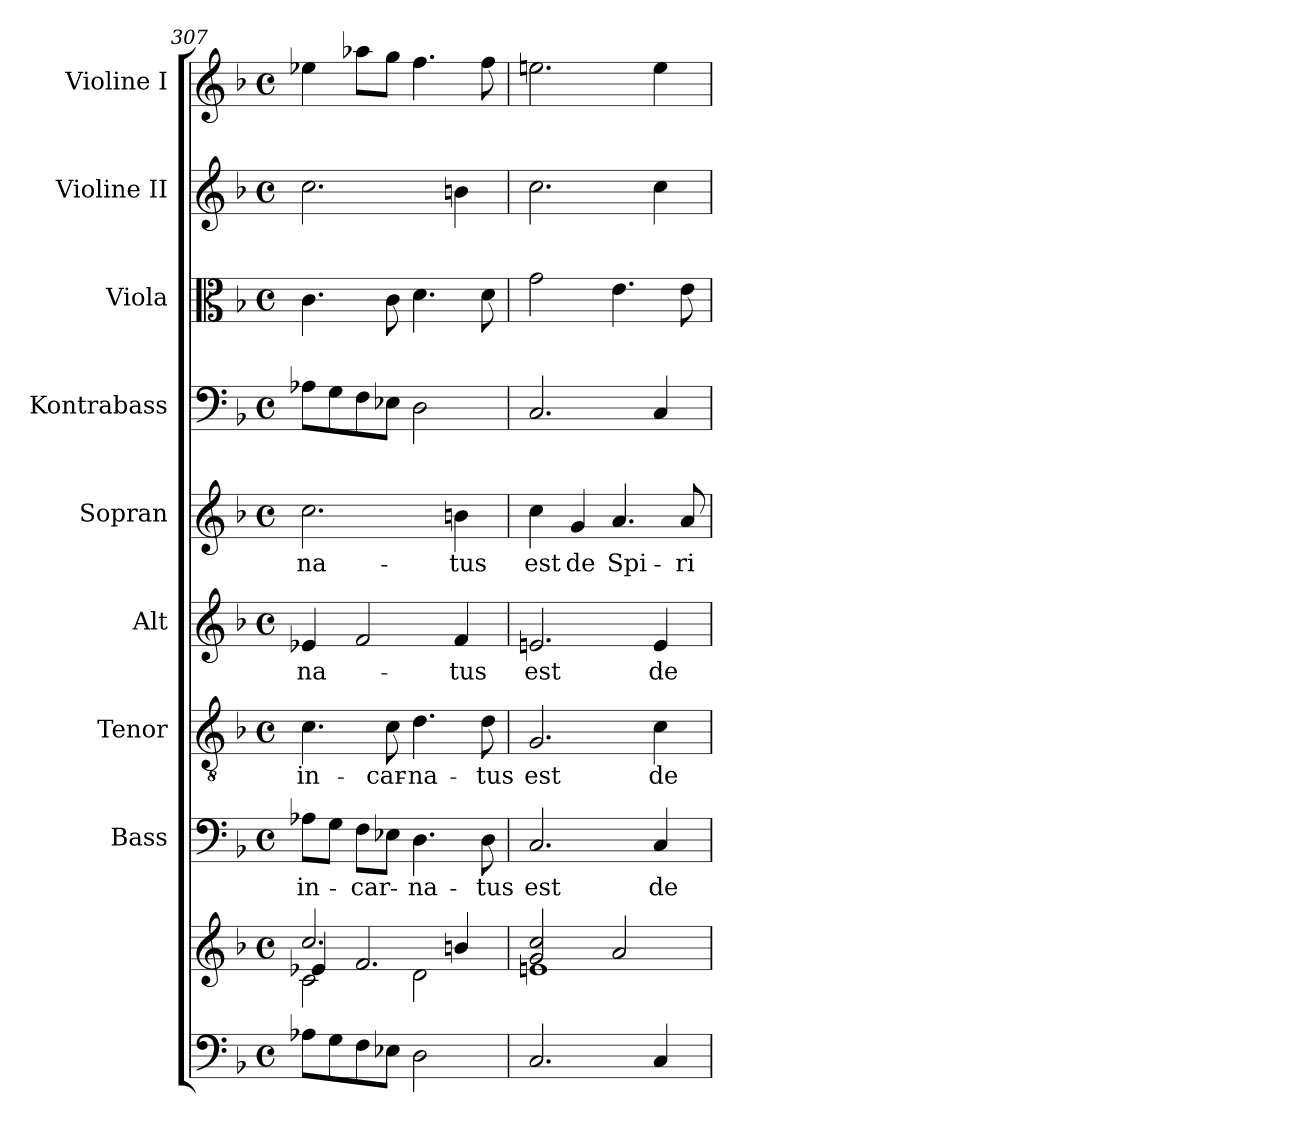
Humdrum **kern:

**kern	**kern	**kern	**text	**kern	**text	**kern	**text	**kern	**text	**kern	**kern	**kern	**kern
*part9	*part9	*part8	*part8	*part7	*part7	*part6	*part6	*part5	*part5	*part4	*part3	*part2	*part1
*staff10	*staff9	*staff8	*staff8	*staff7	*staff7	*staff6	*staff6	*staff5	*staff5	*staff4	*staff3	*staff2	*staff1
*	*	*I"Bass	*	*I"Tenor	*	*I"Alt	*	*I"Sopran	*	*I"Kontrabass	*I"Viola	*I"Violine II	*I"Violine I
*	*	*I'B.	*	*I'T.	*	*I'A.	*	*I'S.	*	*I'Kb.	*I'Vla.	*I'Vl. II	*I'Vl. I
*clefF4	*clefG2	*clefF4	*	*clefGv2	*	*clefG2	*	*clefG2	*	*clefF4	*clefC3	*clefG2	*clefG2
*	*	*	*	*	*	*	*	*	*	*ITrd7c12	*	*	*
*k[b-]	*k[b-]	*k[b-]	*	*k[b-]	*	*k[b-]	*	*k[b-]	*	*k[b-]	*k[b-]	*k[b-]	*k[b-]
*F:	*F:	*F:	*	*F:	*	*F:	*	*F:	*	*F:	*F:	*F:	*F:
*M4/4	*M4/4	*M4/4	*	*M4/4	*	*M4/4	*	*M4/4	*	*M4/4	*M4/4	*M4/4	*M4/4
*met(c)	*met(c)	*met(c)	*	*met(c)	*	*met(c)	*	*met(c)	*	*met(c)	*met(c)	*met(c)	*met(c)
=307	=307	=307	=307	=307	=307	=307	=307	=307	=307	=307	=307	=307	=307
*	*^	*	*	*	*	*	*	*	*	*	*	*	*
*	*	*^	*	*	*	*	*	*	*	*	*	*	*	*
!	!	!	!	!	!LO:LY:b	!	!LO:LY:b	!	!LO:LY:b	!	!LO:LY:b	!	!	!	!
8A-X\L	2.cc/	2c\	4e-X/	8A-X\L	in-	4.c\	in-	4e-X/	-na-	2.cc\	-na-	8AA-X\L	4.c\	2.cc\	4ee-X\
8G\	.	.	.	8G\J	.	.	.	.	.	.	.	8GG\	.	.	.
!	!	!	!	!	!LO:LY:b	!	!	!	!	!	!	!	!	!	!
8F\	.	.	2.f/	8F\L	-car-	.	.	2f/	.	.	.	8FF\	.	.	8aa-X\L
!	!	!	!	!	!	!	!LO:LY:b	!	!	!	!	!	!	!	!
8E-X\J	.	.	.	8E-X\J	.	8c\	-car-	.	.	.	.	8EE-X\J	8c\	.	8gg\J
!	!	!	!	!	!LO:LY:b	!	!LO:LY:b	!	!	!	!	!	!	!	!
2D\	.	2d\	.	4.D\	-na-	4.d\	-na-	.	.	.	.	2DD\	4.d\	.	4.ff\
!	!	!	!	!	!	!	!	!	!LO:LY:b	!	!LO:LY:b	!	!	!	!
.	4bn/	.	.	.	.	.	.	4f/	-tus	4bn\	-tus	.	.	4bn\	.
!	!	!	!	!	!LO:LY:b	!	!LO:LY:b	!	!	!	!	!	!	!	!
.	.	.	.	8D\	-tus	8d\	-tus	.	.	.	.	.	8d\	.	8ff\
*	*	*v	*v	*	*	*	*	*	*	*	*	*	*	*	*
=308	=308	=308	=308	=308	=308	=308	=308	=308	=308	=308	=308	=308	=308	=308
!	!	!	!	!LO:LY:b	!	!LO:LY:b	!	!LO:LY:b	!	!LO:LY:b	!	!	!	!
2.C/	2g/ 2cc/	1en	2.C/	est	2.G/	est	2.en/	est	4cc\	est	2.CC/	2g\	2.cc\	2.een\
!	!	!	!	!	!	!	!	!	!	!LO:LY:b	!	!	!	!
.	.	.	.	.	.	.	.	.	4g/	de	.	.	.	.
!	!	!	!	!	!	!	!	!	!	!LO:LY:b	!	!	!	!
.	2a/	.	.	.	.	.	.	.	4.a/	Spi-	.	4.e\	.	.
!	!	!	!	!LO:LY:b	!	!LO:LY:b	!	!LO:LY:b	!	!	!	!	!	!
4C/	.	.	4C/	de	4c\	de	4e/	de	.	.	4CC/	.	4cc\	4ee\
!	!	!	!	!	!	!	!	!	!	!LO:LY:b	!	!	!	!
.	.	.	.	.	.	.	.	.	8a/	-ri-	.	8e\	.	.
*	*v	*v	*	*	*	*	*	*	*	*	*	*	*	*
=	=	=	=	=	=	=	=	=	=	=	=	=	=
*-	*-	*-	*-	*-	*-	*-	*-	*-	*-	*-	*-	*-	*-
